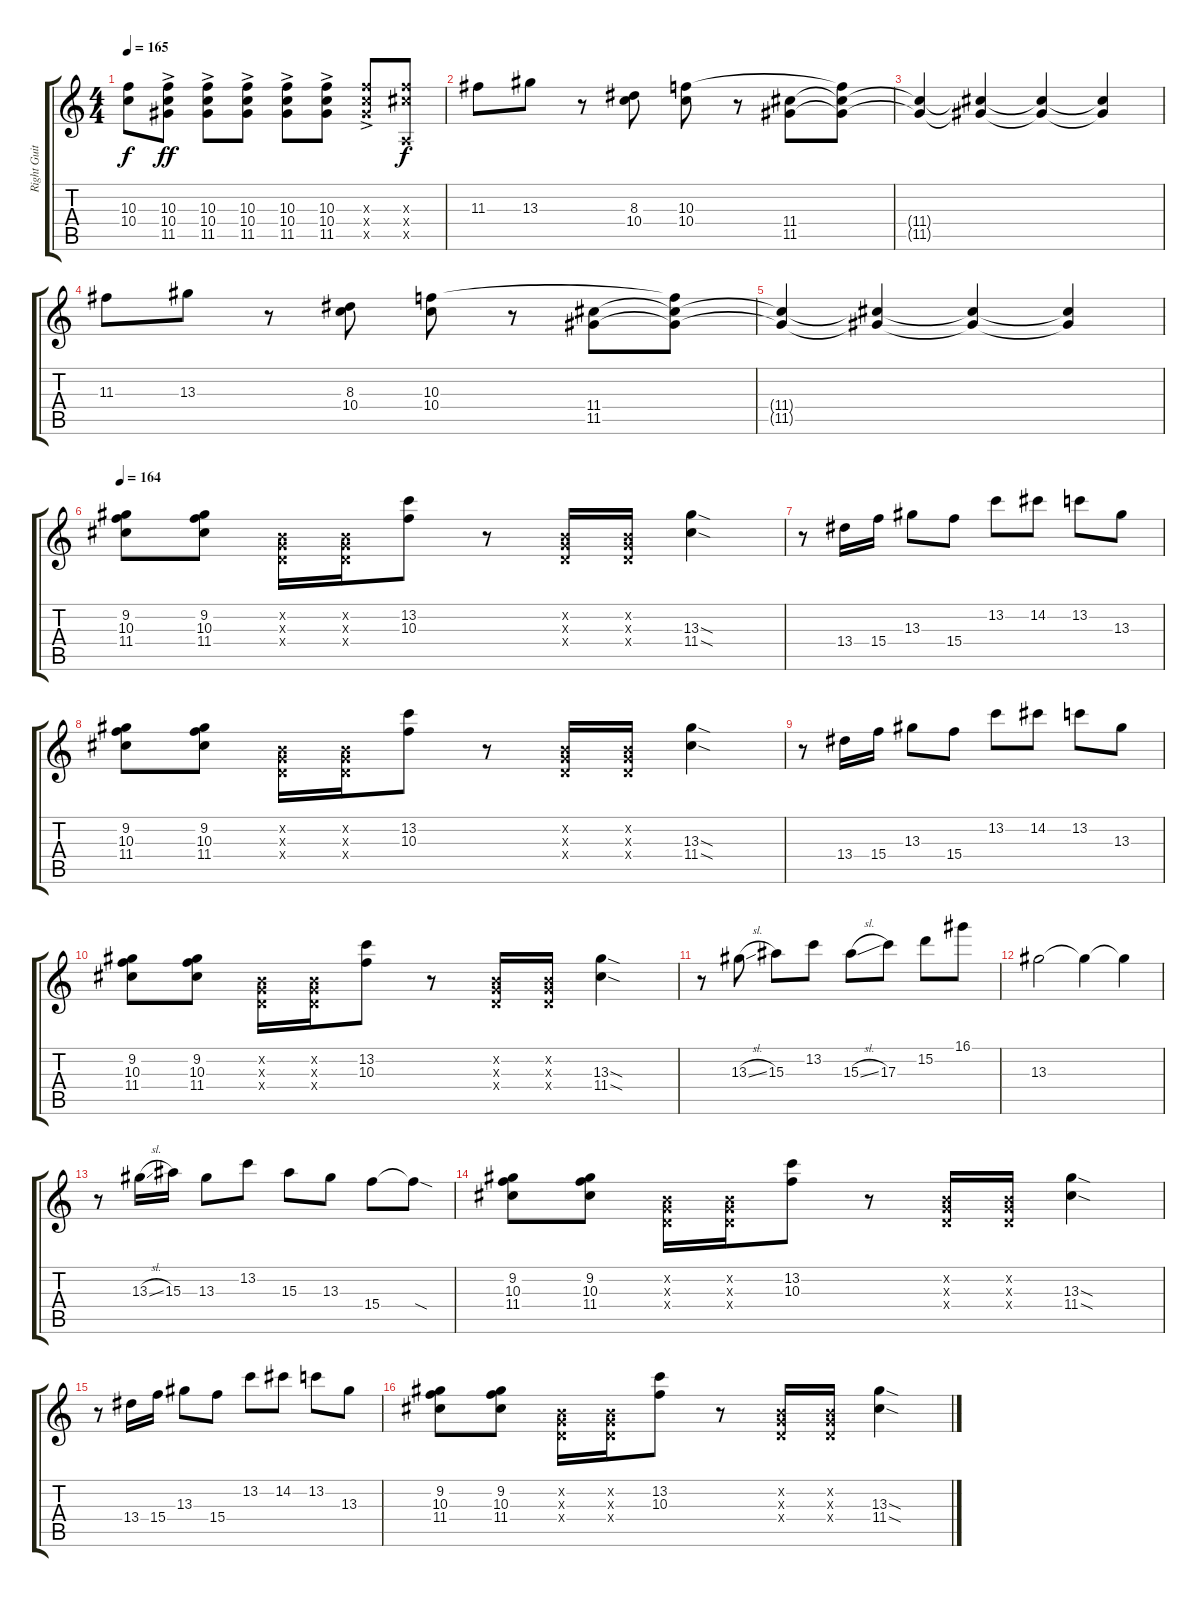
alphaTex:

\track ("Right Guitar" "Right Guit") {instrument overdrivenguitar}
\staff {score tabs}
\tuning (E4 B3 G3 D3 A2 E2) {hide}
\ts (4 4)
\tempo 165
\clef g2
\ks c
(10.3{t} 10.4{t}).8{dy f} (10.3 10.4 11.5{ac}).8{dy ff} (10.3 10.4 11.5{ac}).8 (10.3 10.4 11.5{ac}).8 (10.3 10.4 11.5{ac}).8 (10.3 10.4 11.5{ac}).8 (10.3{x} 10.4{x} 11.5{ac x}).8 (10.3{x} 11.4{x} 0.5{x}).8{dy f} |
11.3.8 13.3.8 r.8 (8.3 10.4).8 (10.3 10.4).8 r.8 (11.4 11.5).8 (10.3{t} 11.4{t} 11.5{t}).8 |
(11.4{t} 11.5{t}).4 (11.4{t} 11.5{t}).4 (11.4{t} 11.5{t}).4 (11.4{t} 11.5{t}).4 |
11.3.8 13.3.8 r.8 (8.3 10.4).8 (10.3 10.4).8 r.8 (11.4 11.5).8 (10.3{t} 11.4{t} 11.5{t}).8 |
(11.4{t} 11.5{t}).4 (11.4{t} 11.5{t}).4 (11.4{t} 11.5{t}).4 (11.4{t} 11.5{t}).4 |
\tempo 164
(9.2 10.3 11.4).8 (9.2 10.3 11.4).8 (0.2{x} 0.3{x} 0.4{x}).16 (0.2{x} 0.3{x} 0.4{x}).16 (13.2 10.3).8 r.8 (0.2{x} 0.3{x} 0.4{x}).16 (0.2{x} 0.3{x} 0.4{x}).16 (13.3{sod} 11.4{sod}).4 |
r.8 13.4.16 15.4.16 13.3.8 15.4.8 13.2.8 14.2.8 13.2.8 13.3.8 |
(9.2 10.3 11.4).8 (9.2 10.3 11.4).8 (0.2{x} 0.3{x} 0.4{x}).16 (0.2{x} 0.3{x} 0.4{x}).16 (13.2 10.3).8 r.8 (0.2{x} 0.3{x} 0.4{x}).16 (0.2{x} 0.3{x} 0.4{x}).16 (13.3{sod} 11.4{sod}).4 |
r.8 13.4.16 15.4.16 13.3.8 15.4.8 13.2.8 14.2.8 13.2.8 13.3.8 |
(9.2 10.3 11.4).8 (9.2 10.3 11.4).8 (0.2{x} 0.3{x} 0.4{x}).16 (0.2{x} 0.3{x} 0.4{x}).16 (13.2 10.3).8 r.8 (0.2{x} 0.3{x} 0.4{x}).16 (0.2{x} 0.3{x} 0.4{x}).16 (13.3{sod} 11.4{sod}).4 |
r.8 13.3{sl}.8 15.3.8 13.2.8 15.3{sl}.8 17.3.8 15.2.8 16.1.8 |
13.3.2 13.3{t}.4 13.3{t}.4 |
r.8 13.3{sl}.16 15.3.16 13.3.8 13.2.8 15.3.8 13.3.8 15.4.8 15.4{sod t}.8 |
(9.2 10.3 11.4).8 (9.2 10.3 11.4).8 (0.2{x} 0.3{x} 0.4{x}).16 (0.2{x} 0.3{x} 0.4{x}).16 (13.2 10.3).8 r.8 (0.2{x} 0.3{x} 0.4{x}).16 (0.2{x} 0.3{x} 0.4{x}).16 (13.3{sod} 11.4{sod}).4 |
r.8 13.4.16 15.4.16 13.3.8 15.4.8 13.2.8 14.2.8 13.2.8 13.3.8 |
(9.2 10.3 11.4).8 (9.2 10.3 11.4).8 (0.2{x} 0.3{x} 0.4{x}).16 (0.2{x} 0.3{x} 0.4{x}).16 (13.2 10.3).8 r.8 (0.2{x} 0.3{x} 0.4{x}).16 (0.2{x} 0.3{x} 0.4{x}).16 (13.3{sod} 11.4{sod}).4
